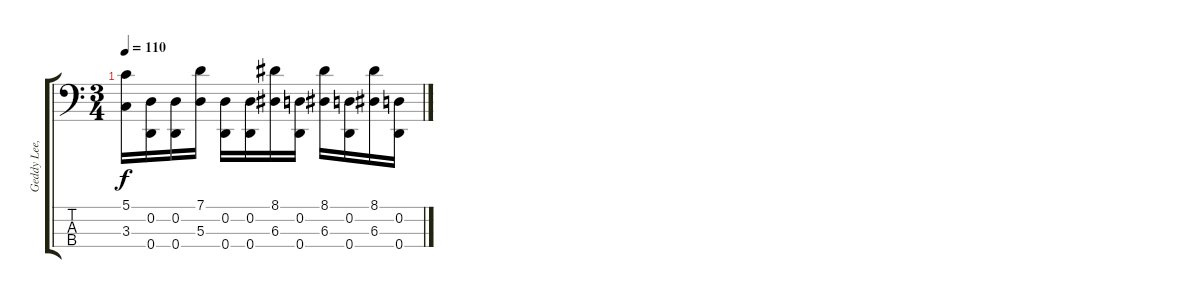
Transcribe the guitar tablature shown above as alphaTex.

\track ("Geddy Lee, bass" "Geddy Lee,") {instrument electricbassfinger}
\staff {score tabs}
\tuning (G2 D2 A1 D1) {hide}
\ts (3 4)
\tempo 110
\clef f4
\ks c
(5.1 3.3).16{dy f} (0.2 0.4).16 (0.2 0.4).16 (7.1 5.3).16 (0.2 0.4).16 (0.2 0.4).16 (8.1 6.3).16 (0.2 0.4).16 (8.1 6.3).16 (0.2 0.4).16 (8.1 6.3).16 (0.2 0.4).16
